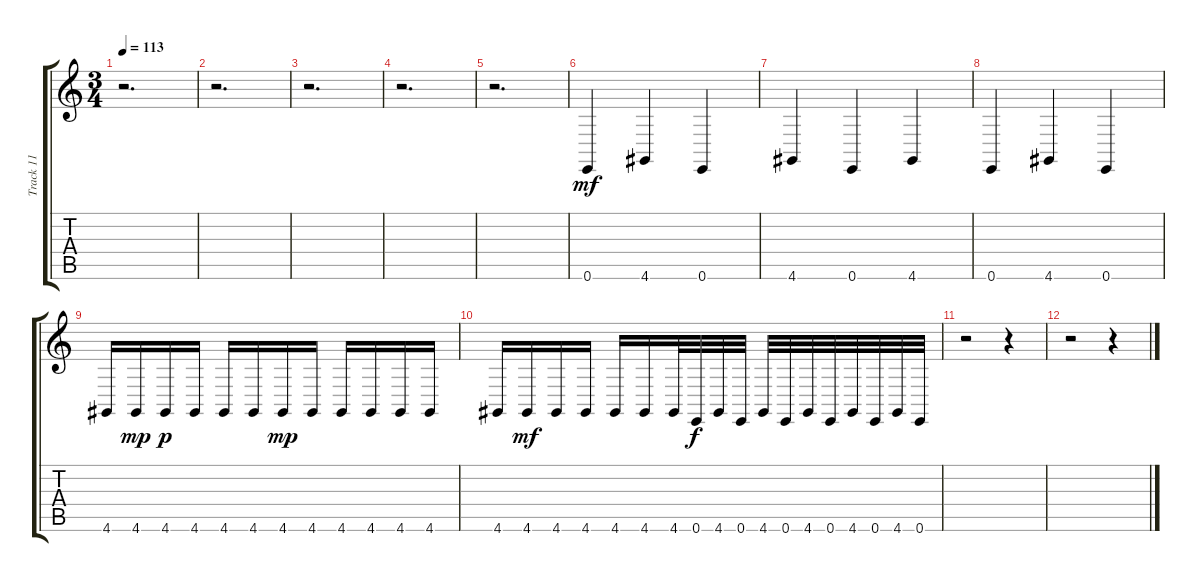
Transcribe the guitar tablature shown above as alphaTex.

\track ("Track 11" "Track 11") {instrument timpani}
\staff {score tabs}
\tuning (E4 B3 G3 D3 A2 E2) {hide}
\ts (3 4)
\tempo 113
\clef g2
\ks c
r.2{d dy ff} |
r.2{d} |
r.2{d} |
r.2{d} |
r.2{d} |
0.6.4{dy mf} 4.6.4 0.6.4 |
4.6.4 0.6.4 4.6.4 |
0.6.4 4.6.4 0.6.4 |
4.6.16 4.6.16{dy mp} 4.6.16{dy p} 4.6.16 4.6.16 4.6.16 4.6.16{dy mp} 4.6.16 4.6.16 4.6.16 4.6.16 4.6.16 |
4.6.16 4.6.16{dy mf} 4.6.16 4.6.16 4.6.16 4.6.16 4.6.32 0.6.32{dy f} 4.6.32 0.6.32 4.6.32 0.6.32 4.6.32 0.6.32 4.6.32 0.6.32 4.6.32 0.6.32 |
r.2 r.4 |
r.2 r.4
